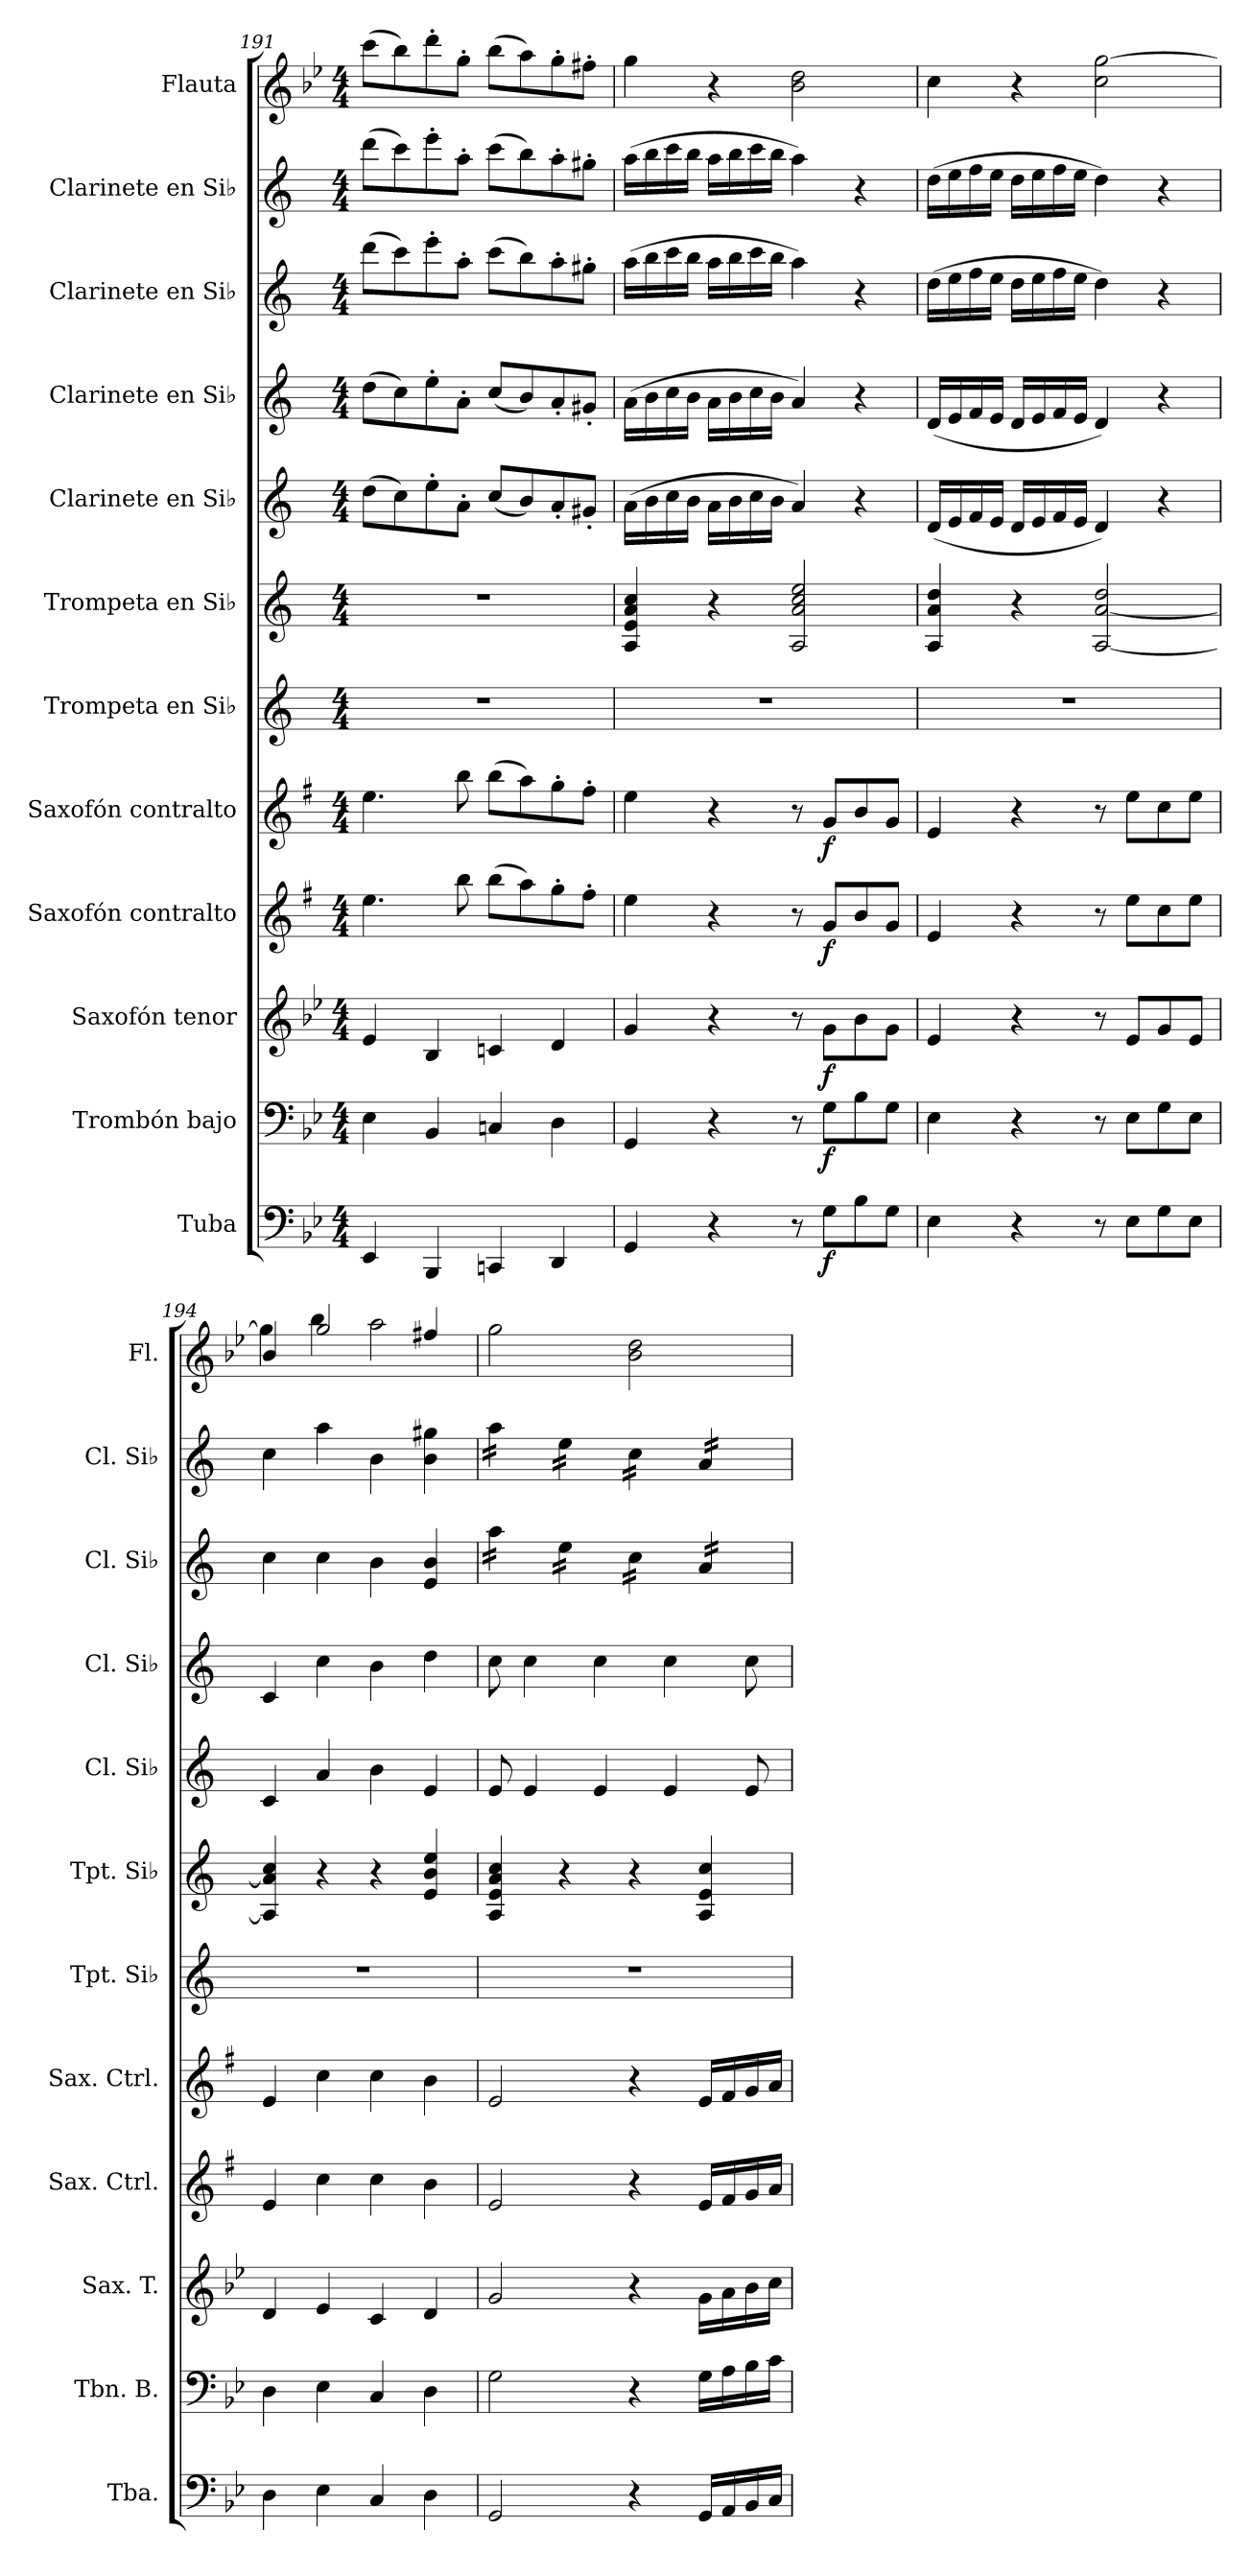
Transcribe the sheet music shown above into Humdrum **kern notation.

**kern	**dynam	**kern	**dynam	**kern	**dynam	**kern	**dynam	**kern	**dynam	**kern	**kern	**kern	**kern	**kern	**kern	**kern
*part12	*part12	*part11	*part11	*part10	*part10	*part9	*part9	*part8	*part8	*part7	*part6	*part5	*part4	*part3	*part2	*part1
*staff12	*staff12	*staff11	*staff11	*staff10	*staff10	*staff9	*staff9	*staff8	*staff8	*staff7	*staff6	*staff5	*staff4	*staff3	*staff2	*staff1
*I"Tuba	*	*I"Trombón bajo	*	*I"Saxofón tenor	*	*I"Saxofón contralto	*	*I"Saxofón contralto	*	*I"Trompeta en Si♭	*I"Trompeta en Si♭	*I"Clarinete en Si♭	*I"Clarinete en Si♭	*I"Clarinete en Si♭	*I"Clarinete en Si♭	*I"Flauta
*I'Tba.	*	*I'Tbn. B.	*	*I'Sax. T.	*	*I'Sax. Ctrl.	*	*I'Sax. Ctrl.	*	*I'Tpt. Si♭	*I'Tpt. Si♭	*I'Cl. Si♭	*I'Cl. Si♭	*I'Cl. Si♭	*I'Cl. Si♭	*I'Fl.
*clefF4	*	*clefF4	*	*clefG2	*	*clefG2	*	*clefG2	*	*clefG2	*clefG2	*clefG2	*clefG2	*clefG2	*clefG2	*clefG2
*	*	*	*	*ITrd8c14	*	*ITrd5c9	*	*ITrd5c9	*	*ITrd1c2	*ITrd1c2	*ITrd1c2	*ITrd1c2	*ITrd1c2	*ITrd1c2	*
*k[b-e-]	*	*k[b-e-]	*	*k[b-e-]	*	*k[b-e-]	*	*k[b-e-]	*	*k[b-e-]	*k[b-e-]	*k[b-e-]	*k[b-e-]	*k[b-e-]	*k[b-e-]	*k[b-e-]
*M4/4	*	*M4/4	*	*M4/4	*	*M4/4	*	*M4/4	*	*M4/4	*M4/4	*M4/4	*M4/4	*M4/4	*M4/4	*M4/4
=191	=191	=191	=191	=191	=191	=191	=191	=191	=191	=191	=191	=191	=191	=191	=191	=191
4EE-/	.	4E-\	.	4E-/	.	4.g\	.	4.g\	.	1r	1r	(>8cc\L	(>8cc\L	(>8ccc\L	(>8ccc\L	(>8ccc\L
.	.	.	.	.	.	.	.	.	.	.	.	8b-\)	8b-\)	8bb-\)	8bb-\)	8bb-\)
4BBB-/	.	4BB-/	.	4BB-/	.	.	.	.	.	.	.	8dd'\	8dd'\	8ddd'\	8ddd'\	8ddd'\
.	.	.	.	.	.	8dd\	.	8dd\	.	.	.	8g'\J	8g'\J	8gg'\J	8gg'\J	8gg'\J
4CCn/	.	4Cn/	.	4Cn/	.	(>8dd\L	.	(>8dd\L	.	.	.	(<8b-/L	(<8b-/L	(>8bb-\L	(>8bb-\L	(>8bb-\L
.	.	.	.	.	.	8cc\)	.	8cc\)	.	.	.	8a/)	8a/)	8aa\)	8aa\)	8aa\)
4DD/	.	4D\	.	4D/	.	8b-'\	.	8b-'\	.	.	.	8g'/	8g'/	8gg'\	8gg'\	8gg'\
.	.	.	.	.	.	8a'\J	.	8a'\J	.	.	.	8f#X'/J	8f#X'/J	8ff#X'\J	8ff#X'\J	8ff#X'\J
!!LO:PB:g=z
=192	=192	=192	=192	=192	=192	=192	=192	=192	=192	=192	=192	=192	=192	=192	=192	=192
4GG/	.	4GG/	.	4G/	.	4g\	.	4g\	.	1r	4G/ 4d/ 4g/ 4b-/	(>16g\LL	(>16g\LL	(>16gg\LL	(>16gg\LL	4gg\
.	.	.	.	.	.	.	.	.	.	.	.	16a\	16a\	16aa\	16aa\	.
.	.	.	.	.	.	.	.	.	.	.	.	16b-\	16b-\	16bb-\	16bb-\	.
.	.	.	.	.	.	.	.	.	.	.	.	16a\JJ	16a\JJ	16aa\JJ	16aa\JJ	.
4r	.	4r	.	4r	.	4r	.	4r	.	.	4r	16g\LL	16g\LL	16gg\LL	16gg\LL	4r
.	.	.	.	.	.	.	.	.	.	.	.	16a\	16a\	16aa\	16aa\	.
.	.	.	.	.	.	.	.	.	.	.	.	16b-\	16b-\	16bb-\	16bb-\	.
.	.	.	.	.	.	.	.	.	.	.	.	16a\JJ	16a\JJ	16aa\JJ	16aa\JJ	.
8r	.	8r	.	8r	.	8r	.	8r	.	.	2G/ 2g/ 2b-/ 2dd/	4g/)	4g/)	4gg\)	4gg\)	2b-\ 2dd\
!	!LO:DY:b	!	!LO:DY:b	!	!LO:DY:b	!	!LO:DY:b	!	!LO:DY:b	!	!	!	!	!	!	!
8G\L	f	8G\L	f	8G\L	f	8B-/L	f	8B-/L	f	.	.	.	.	.	.	.
8B-\	.	8B-\	.	8B-\	.	8d/	.	8d/	.	.	.	4r	4r	4r	4r	.
8G\J	.	8G\J	.	8G\J	.	8B-/J	.	8B-/J	.	.	.	.	.	.	.	.
=193	=193	=193	=193	=193	=193	=193	=193	=193	=193	=193	=193	=193	=193	=193	=193	=193
4E-\	.	4E-\	.	4E-/	.	4G/	.	4G/	.	1r	4G/ 4g/ 4cc/	(<16c/LL	(<16c/LL	(>16cc\LL	(>16cc\LL	4cc\
.	.	.	.	.	.	.	.	.	.	.	.	16d/	16d/	16dd\	16dd\	.
.	.	.	.	.	.	.	.	.	.	.	.	16e-/	16e-/	16ee-\	16ee-\	.
.	.	.	.	.	.	.	.	.	.	.	.	16d/JJ	16d/JJ	16dd\JJ	16dd\JJ	.
4r	.	4r	.	4r	.	4r	.	4r	.	.	4r	16c/LL	16c/LL	16cc\LL	16cc\LL	4r
.	.	.	.	.	.	.	.	.	.	.	.	16d/	16d/	16dd\	16dd\	.
.	.	.	.	.	.	.	.	.	.	.	.	16e-/	16e-/	16ee-\	16ee-\	.
.	.	.	.	.	.	.	.	.	.	.	.	16d/JJ	16d/JJ	16dd\JJ	16dd\JJ	.
8r	.	8r	.	8r	.	8r	.	8r	.	.	[2G/ [2g/ 2cc/	4c/)	4c/)	4cc\)	4cc\)	2cc\ [2gg\
8E-\L	.	8E-\L	.	8E-/L	.	8g\L	.	8g\L	.	.	.	.	.	.	.	.
8G\	.	8G\	.	8G/	.	8e-\	.	8e-\	.	.	.	4r	4r	4r	4r	.
8E-\J	.	8E-\J	.	8E-/J	.	8g\J	.	8g\J	.	.	.	.	.	.	.	.
=194	=194	=194	=194	=194	=194	=194	=194	=194	=194	=194	=194	=194	=194	=194	=194	=194
*	*	*	*	*	*	*	*	*	*	*	*	*	*	*	*	*^
4D\	.	4D\	.	4D/	.	4G/	.	4G/	.	1r	4G/] 4g/] 4b-/	4B-/	4B-/	4b-\	4b-\	4b-/	4gg\]
4E-\	.	4E-\	.	4E-/	.	4e-\	.	4e-\	.	.	4r	4g/	4b-\	4b-\	4gg\	2gg/	4bb-\
4C/	.	4C/	.	4C/	.	4e-\	.	4e-\	.	.	4r	4a\	4a\	4a\	4a\	.	2aa\
4D\	.	4D\	.	4D/	.	4d\	.	4d\	.	.	4d/ 4a/ 4dd/	4d/	4cc\	4d/ 4a/	4a\ 4ff#X\	4ff#X/	.
*	*	*	*	*	*	*	*	*	*	*	*	*	*	*	*	*v	*v
!!LO:PB:g=z
=195	=195	=195	=195	=195	=195	=195	=195	=195	=195	=195	=195	=195	=195	=195	=195	=195
*	*	*	*	*	*	*	*	*	*	*	*	*	*	*tremolo	*	*
*	*	*	*	*	*	*	*	*	*	*	*	*	*	*	*tremolo	*
2GG/	.	2G\	.	2G/	.	2G/	.	2G/	.	1r	4G/ 4d/ 4g/ 4b-/	8d/	8b-\	16gg\LL	16gg\LL	2gg\
.	.	.	.	.	.	.	.	.	.	.	.	.	.	16gg\	16gg\	.
.	.	.	.	.	.	.	.	.	.	.	.	4d/	4b-\	16gg\	16gg\	.
.	.	.	.	.	.	.	.	.	.	.	.	.	.	16gg\JJ	16gg\JJ	.
.	.	.	.	.	.	.	.	.	.	.	4r	.	.	16dd\LL	16dd\LL	.
.	.	.	.	.	.	.	.	.	.	.	.	.	.	16dd\	16dd\	.
.	.	.	.	.	.	.	.	.	.	.	.	4d/	4b-\	16dd\	16dd\	.
.	.	.	.	.	.	.	.	.	.	.	.	.	.	16dd\JJ	16dd\JJ	.
4r	.	4r	.	4r	.	4r	.	4r	.	.	4r	.	.	16b-\LL	16b-\LL	2b-\ 2dd\
.	.	.	.	.	.	.	.	.	.	.	.	.	.	16b-\	16b-\	.
.	.	.	.	.	.	.	.	.	.	.	.	4d/	4b-\	16b-\	16b-\	.
.	.	.	.	.	.	.	.	.	.	.	.	.	.	16b-\JJ	16b-\JJ	.
16GG/LL	.	16G\LL	.	16G\LL	.	16G/LL	.	16G/LL	.	.	4G/ 4d/ 4b-/	.	.	16g/LL	16g/LL	.
16AA/	.	16A\	.	16A\	.	16A/	.	16A/	.	.	.	.	.	16g/	16g/	.
16BB-/	.	16B-\	.	16B-\	.	16B-/	.	16B-/	.	.	.	8d/	8b-\	16g/	16g/	.
16C/JJ	.	16c\JJ	.	16c\JJ	.	16c/JJ	.	16c/JJ	.	.	.	.	.	16g/JJ	16g/JJ	.
*	*	*	*	*	*	*	*	*	*	*	*	*	*	*	*Xtremolo	*
*	*	*	*	*	*	*	*	*	*	*	*	*	*	*Xtremolo	*	*
=	=	=	=	=	=	=	=	=	=	=	=	=	=	=	=	=
*-	*-	*-	*-	*-	*-	*-	*-	*-	*-	*-	*-	*-	*-	*-	*-	*-
